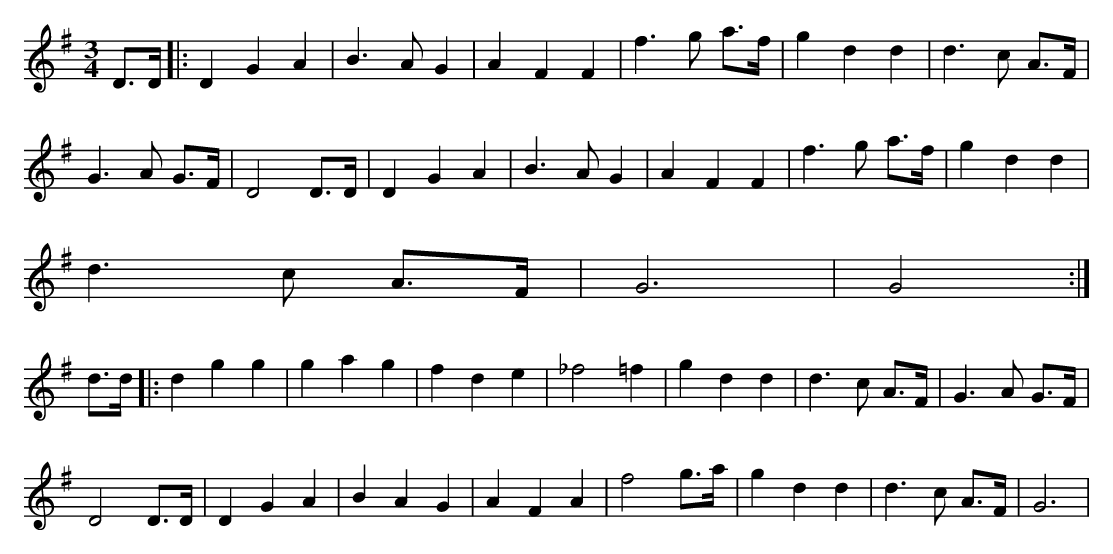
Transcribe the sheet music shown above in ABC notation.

X:1
M:3/4
K:G
D>D|:D2 G2 A2|B3 A G2|A2 F2 F2|f3 g a>f|g2 d2 d2|d3 c A>F|
G3 A G>F|D4 D>D|D2 G2 A2|B3 A G2|A2 F2 F2|f3 g a>f|g2 d2 d2|
d3 c A>F|G6|G4:|
d>d|:d2 g2 g2|g2 a2 g2|f2 d2 e2|_f4 =f2|g2 d2 d2|d3 c A>F|G3 A G>F|
D4 D>D|D2 G2 A2|B2 A2 G2|A2 F2 A2|f4 g>a|g2 d2 d2|d3 c A>F|G6|
